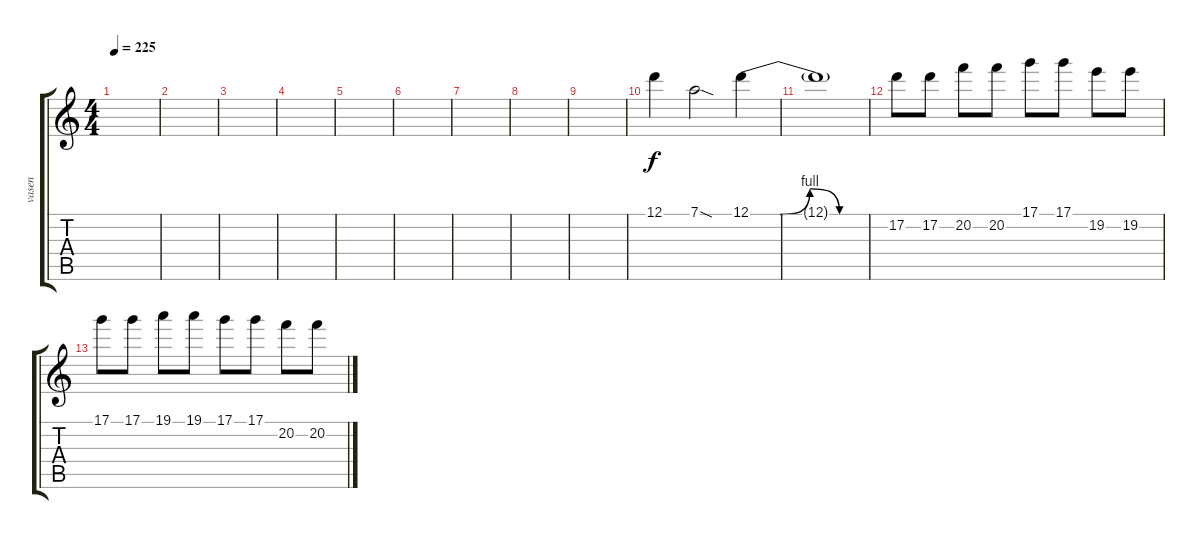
\track ("vasen" "vasen") {instrument distortionguitar}
\staff {score tabs}
\tuning (D4 A3 F3 C3 G2 D2) {hide}
\ts (4 4)
\tempo 225
\clef g2
\ks c
|
|
|
|
|
|
|
|
|
12.1.4 7.1{sod}.2 12.1{be (custom 0 0 15 0 30 4 45 0 60 0)}.4 |
12.1{t}.1 |
17.2.8 17.2.8 20.2.8 20.2.8 17.1.8 17.1.8 19.2.8 19.2.8 |
17.1.8 17.1.8 19.1.8 19.1.8 17.1.8 17.1.8 20.2.8 20.2.8
